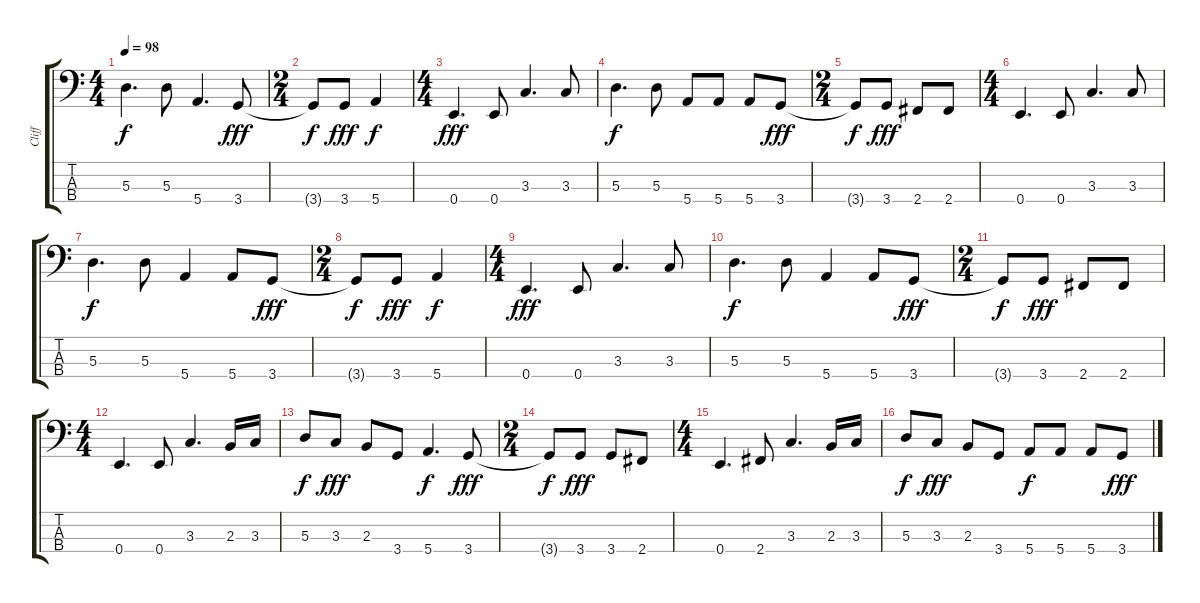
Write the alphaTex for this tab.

\track ("Cliff" "Cliff") {instrument electricbassfinger}
\staff {score tabs}
\tuning (G2 D2 A1 E1) {hide}
\ts (4 4)
\tempo 98
\clef f4
\ks c
5.3.4{d dy f} 5.3.8 5.4.4{d} 3.4.8{dy fff} |
\ts (2 4)
3.4{t}.8{dy f} 3.4.8{dy fff} 5.4.4{dy f} |
\ts (4 4)
0.4.4{d dy fff} 0.4.8 3.3.4{d} 3.3.8 |
5.3.4{d dy f} 5.3.8 5.4.8 5.4.8 5.4.8 3.4.8{dy fff} |
\ts (2 4)
3.4{t}.8{dy f} 3.4.8{dy fff} 2.4.8 2.4.8 |
\ts (4 4)
0.4.4{d} 0.4.8 3.3.4{d} 3.3.8 |
5.3.4{d dy f} 5.3.8 5.4.4 5.4.8 3.4.8{dy fff} |
\ts (2 4)
3.4{t}.8{dy f} 3.4.8{dy fff} 5.4.4{dy f} |
\ts (4 4)
0.4.4{d dy fff} 0.4.8 3.3.4{d} 3.3.8 |
5.3.4{d dy f} 5.3.8 5.4.4 5.4.8 3.4.8{dy fff} |
\ts (2 4)
3.4{t}.8{dy f} 3.4.8{dy fff} 2.4.8 2.4.8 |
\ts (4 4)
0.4.4{d} 0.4.8 3.3.4{d} 2.3.16 3.3.16 |
5.3.8{dy f} 3.3.8{dy fff} 2.3.8 3.4.8 5.4.4{d dy f} 3.4.8{dy fff} |
\ts (2 4)
3.4{t}.8{dy f} 3.4.8{dy fff} 3.4.8 2.4.8 |
\ts (4 4)
0.4.4{d} 2.4.8 3.3.4{d} 2.3.16 3.3.16 |
5.3.8{dy f} 3.3.8{dy fff} 2.3.8 3.4.8 5.4.8{dy f} 5.4.8 5.4.8 3.4.8{dy fff}
